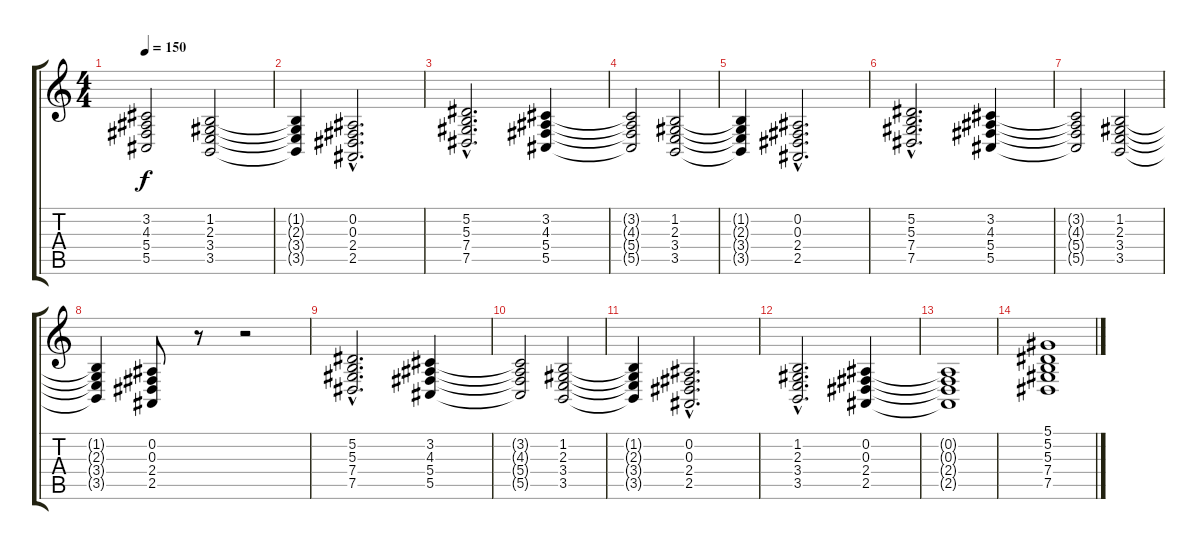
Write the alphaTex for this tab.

\track "" {instrument stringensemble1}
\staff {score tabs}
\tuning (Eb4 Bb3 Gb3 Db3 Ab2 Eb2) {hide}
\ts (4 4)
\tempo 150
\clef g2
\ks c
(3.2{t} 4.3{t} 5.4{t} 5.5{t}).2{dy f} (1.2 2.3 3.4 3.5).2 |
(1.2{t} 2.3{t} 3.4{t} 3.5{t}).4 (0.2{hac} 0.3{hac} 2.4{hac} 2.5{hac}).2{d} |
(5.2{hac} 5.3{hac} 7.4{hac} 7.5{hac}).2{d} (3.2 4.3 5.4 5.5).4 |
(3.2{t} 4.3{t} 5.4{t} 5.5{t}).2 (1.2 2.3 3.4 3.5).2 |
(1.2{t} 2.3{t} 3.4{t} 3.5{t}).4 (0.2{hac} 0.3{hac} 2.4{hac} 2.5{hac}).2{d} |
(5.2{hac} 5.3{hac} 7.4{hac} 7.5{hac}).2{d} (3.2 4.3 5.4 5.5).4 |
(3.2{t} 4.3{t} 5.4{t} 5.5{t}).2 (1.2 2.3 3.4 3.5).2 |
(1.2{t} 2.3{t} 3.4{t} 3.5{t}).4 (0.2 0.3 2.4 2.5).8{volume 16 instrument orchestrahit} r.8 r.2 |
(5.2{hac} 5.3{hac} 7.4{hac} 7.5{hac}).2{d volume 11 instrument stringensemble1} (3.2 4.3 5.4 5.5).4 |
(3.2{t} 4.3{t} 5.4{t} 5.5{t}).2 (1.2 2.3 3.4 3.5).2 |
(1.2{t} 2.3{t} 3.4{t} 3.5{t}).4 (0.2{hac} 0.3{hac} 2.4{hac} 2.5{hac}).2{d} |
(1.2{hac} 2.3{hac} 3.4{hac} 3.5{hac}).2{d} (0.2 0.3 2.4 2.5).4 |
(0.2{t} 0.3{t} 2.4{t} 2.5{t}).1 |
(5.1 5.2 5.3 7.4 7.5).1{volume 12 instrument orchestrahit}
